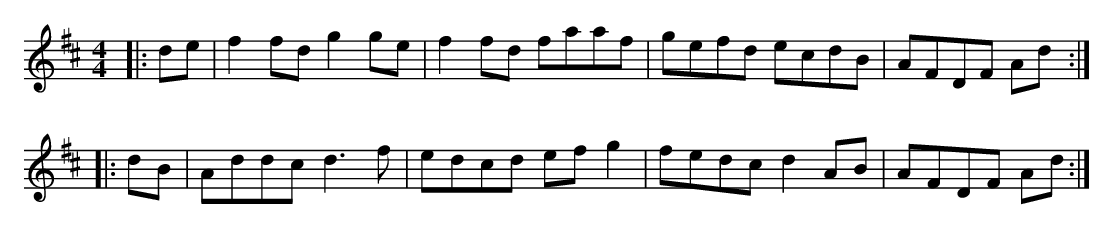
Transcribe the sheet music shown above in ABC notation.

X:1
M:4/4
K:D
|:de|f2fd g2ge|f2fd faaf|gefd ecdB|AFDF Ad:|
|:dB|Addc d3f|edcd efg2|fedc d2AB|AFDF Ad:|
